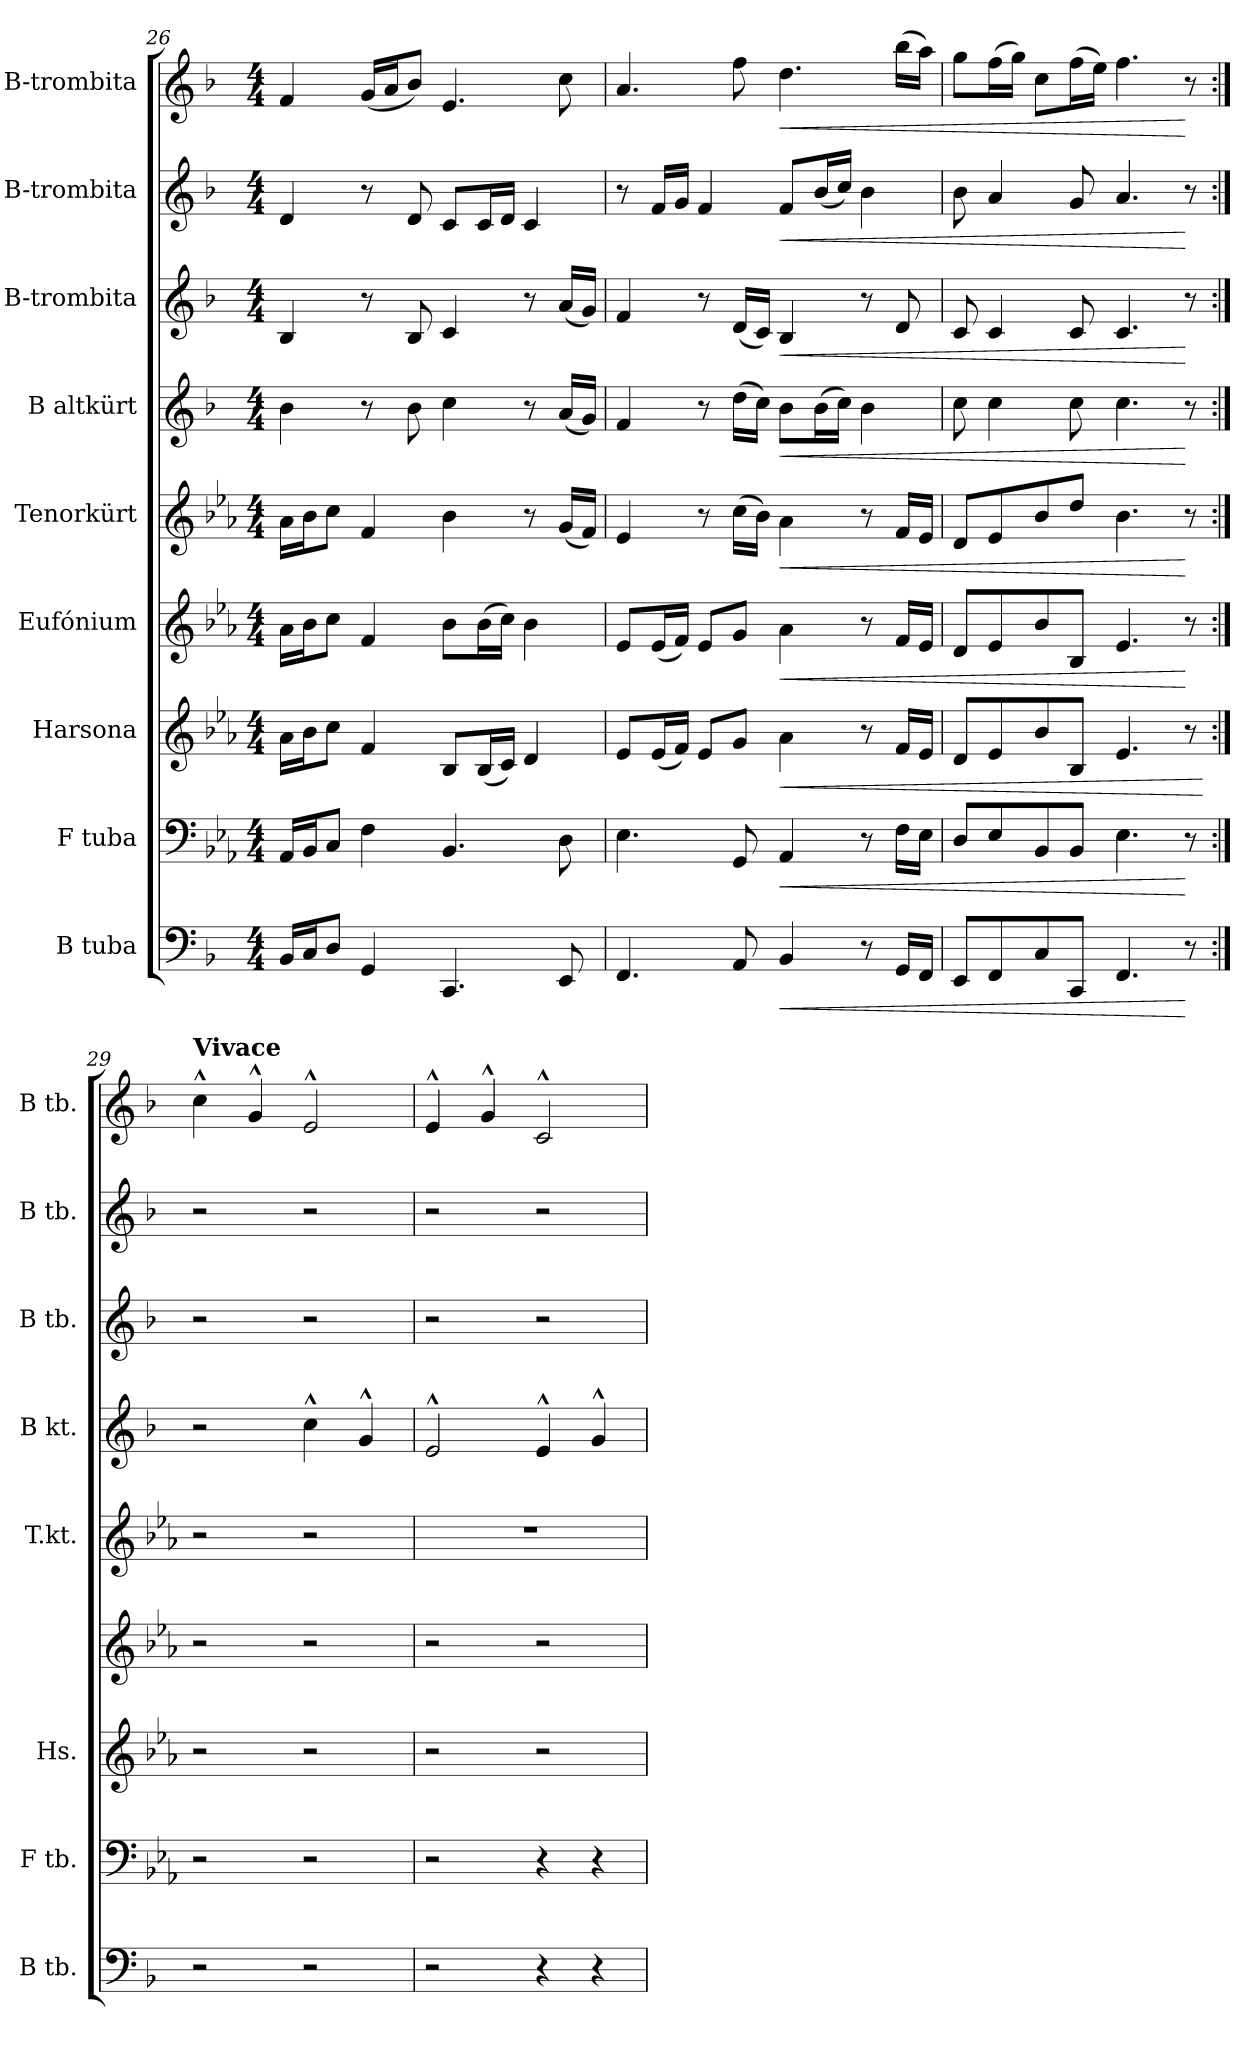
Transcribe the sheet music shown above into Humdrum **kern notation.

**kern	**dynam	**kern	**dynam	**kern	**dynam	**kern	**dynam	**kern	**dynam	**kern	**dynam	**kern	**dynam	**kern	**dynam	**kern	**dynam
*part9	*part9	*part8	*part8	*part7	*part7	*part6	*part6	*part5	*part5	*part4	*part4	*part3	*part3	*part2	*part2	*part1	*part1
*staff9	*staff9	*staff8	*staff8	*staff7	*staff7	*staff6	*staff6	*staff5	*staff5	*staff4	*staff4	*staff3	*staff3	*staff2	*staff2	*staff1	*staff1
*I"B tuba	*	*I"F tuba	*	*I"Harsona	*	*I"Eufónium	*	*I"Tenorkürt	*	*I"B altkürt	*	*I"B-trombita	*	*I"B-trombita	*	*I"B-trombita	*
*I'B tb.	*	*I'F tb.	*	*I'Hs.	*	*	*	*I'T.kt.	*	*I'B kt.	*	*I'B tb.	*	*I'B tb.	*	*I'B tb.	*
*clefF4	*	*clefF4	*	*clefG2	*	*clefG2	*	*clefG2	*	*clefG2	*	*clefG2	*	*clefG2	*	*clefG2	*
*ITrd1c2	*	*	*	*ITrd8c14	*	*ITrd8c14	*	*ITrd8c14	*	*ITrd1c2	*	*ITrd1c2	*	*ITrd1c2	*	*ITrd1c2	*
*k[b-e-a-]	*	*k[b-e-a-]	*	*k[b-e-a-]	*	*k[b-e-a-]	*	*k[b-e-a-]	*	*k[b-e-a-]	*	*k[b-e-a-]	*	*k[b-e-a-]	*	*k[b-e-a-]	*
*M4/4	*	*M4/4	*	*M4/4	*	*M4/4	*	*M4/4	*	*M4/4	*	*M4/4	*	*M4/4	*	*M4/4	*
=26	=26	=26	=26	=26	=26	=26	=26	=26	=26	=26	=26	=26	=26	=26	=26	=26	=26
16AA-/LL	.	16AA-/LL	.	16A-\LL	.	16A-\LL	.	16A-\LL	.	4a-\	.	4A-/	.	4c/	.	4e-/	.
16BB-/J	.	16BB-/J	.	16B-\J	.	16B-\J	.	16B-\J	.	.	.	.	.	.	.	.	.
8C/J	.	8C/J	.	8c\J	.	8c\J	.	8c\J	.	.	.	.	.	.	.	.	.
4FF/	.	4F\	.	4F/	.	4F/	.	4F/	.	8r	.	8r	.	8r	.	(<16f/LL	.
.	.	.	.	.	.	.	.	.	.	.	.	.	.	.	.	16g/J	.
.	.	.	.	.	.	.	.	.	.	8a-\	.	8A-/	.	8c/	.	8a-/J)	.
4.BBB-/	.	4.BB-/	.	8BB-/L	.	8B-\L	.	4B-\	.	4b-\	.	4B-/	.	8B-/L	.	4.d/	.
.	.	.	.	(<16BB-/L	.	(>16B-\L	.	.	.	.	.	.	.	16B-/L	.	.	.
.	.	.	.	16C/JJ)	.	16c\JJ)	.	.	.	.	.	.	.	16c/JJ	.	.	.
.	.	.	.	4D/	.	4B-\	.	8r	.	8r	.	8r	.	4B-/	.	.	.
8DD/	.	8D\	.	.	.	.	.	(<16G/LL	.	(<16g/LL	.	(<16g/LL	.	.	.	8b-\	.
.	.	.	.	.	.	.	.	16F/JJ)	.	16f/JJ)	.	16f/JJ)	.	.	.	.	.
=27	=27	=27	=27	=27	=27	=27	=27	=27	=27	=27	=27	=27	=27	=27	=27	=27	=27
4.EE-/	.	4.E-\	.	8E-/L	.	8E-/L	.	4E-/	.	4e-/	.	4e-/	.	8r	.	4.g/	.
.	.	.	.	(<16E-/L	.	(<16E-/L	.	.	.	.	.	.	.	16e-/LL	.	.	.
.	.	.	.	16F/JJ)	.	16F/JJ)	.	.	.	.	.	.	.	16f/JJ	.	.	.
.	.	.	.	8E-/L	.	8E-/L	.	8r	.	8r	.	8r	.	4e-/	.	.	.
8GG/	.	8GG/	.	8G/J	.	8G/J	.	(>16c\LL	.	(>16cc\LL	.	(<16c/LL	.	.	.	8ee-\	.
.	.	.	.	.	.	.	.	16B-\JJ)	.	16b-\JJ)	.	16B-/JJ)	.	.	.	.	.
!	!LO:HP:b	!	!LO:HP:b	!	!LO:HP:b	!	!LO:HP:b	!	!LO:HP:b	!	!LO:HP:b	!	!LO:HP:b	!	!LO:HP:b	!	!LO:HP:b
4AA-/	<	4AA-/	<	4A-\	<	4A-\	<	4A-\	<	8a-\L	<	4A-/	<	8e-/L	<	4.cc\	<
.	.	.	.	.	.	.	.	.	.	(>16a-\L	.	.	.	(<16a-/L	.	.	.
.	.	.	.	.	.	.	.	.	.	16b-\JJ)	.	.	.	16b-/JJ)	.	.	.
8r	.	8r	.	8r	.	8r	.	8r	.	4a-\	.	8r	.	4a-\	.	.	.
16FF/LL	.	16F\LL	.	16F/LL	.	16F/LL	.	16F/LL	.	.	.	8c/	.	.	.	(>16aa-\LL	.
16EE-/JJ	.	16E-\JJ	.	16E-/JJ	.	16E-/JJ	.	16E-/JJ	.	.	.	.	.	.	.	16gg\JJ)	.
!!LO:PB:g=z
=28	=28	=28	=28	=28	=28	=28	=28	=28	=28	=28	=28	=28	=28	=28	=28	=28	=28
8DD/L	.	8D/L	.	8D/L	.	8D/L	.	8D/L	.	8b-\	.	8B-/	.	8a-\	.	8ff\L	.
8EE-/	.	8E-/	.	8E-/	.	8E-/	.	8E-/	.	4b-\	.	4B-/	.	4g/	.	(>16ee-\L	.
.	.	.	.	.	.	.	.	.	.	.	.	.	.	.	.	16ff\JJ)	.
8BB-/	.	8BB-/	.	8B-/	.	8B-/	.	8B-/	.	.	.	.	.	.	.	8b-\L	.
8BBB-/J	.	8BB-/J	.	8BB-/J	.	8BB-/J	.	8d/J	.	8b-\	.	8B-/	.	8f/	.	(>16ee-\L	.
.	.	.	.	.	.	.	.	.	.	.	.	.	.	.	.	16dd\JJ)	.
4.EE-/	.	4.E-\	.	4.E-/	.	4.E-/	.	4.B-\	.	4.b-\	.	4.B-/	.	4.g/	.	4.ee-\	.
8r	[	8r	[	8r	.	8r	[	8r	[	8r	[	8r	[	8r	[	8r	[
.	.	.	.	.	[	.	.	.	.	.	.	.	.	.	.	.	.
=29:|!	=29:|!	=29:|!	=29:|!	=29:|!	=29:|!	=29:|!	=29:|!	=29:|!	=29:|!	=29:|!	=29:|!	=29:|!	=29:|!	=29:|!	=29:|!	=29:|!	=29:|!
!	!	!	!	!	!	!	!	!	!	!	!	!	!	!	!	!LO:TX:a:B:t=Vivace	!
2r	.	2r	.	2r	.	2r	.	2r	.	2r	.	2r	.	2r	.	4b-^^\	.
.	.	.	.	.	.	.	.	.	.	.	.	.	.	.	.	4f^^/	.
2r	.	2r	.	2r	.	2r	.	2r	.	4b-^^\	.	2r	.	2r	.	2d^^/	.
.	.	.	.	.	.	.	.	.	.	4f^^/	.	.	.	.	.	.	.
=30	=30	=30	=30	=30	=30	=30	=30	=30	=30	=30	=30	=30	=30	=30	=30	=30	=30
2r	.	2r	.	2r	.	2r	.	1r	.	2d^^/	.	2r	.	2r	.	4d^^/	.
.	.	.	.	.	.	.	.	.	.	.	.	.	.	.	.	4f^^/	.
4r	.	4r	.	2r	.	2r	.	.	.	4d^^/	.	2r	.	2r	.	2B-^^/	.
4r	.	4r	.	.	.	.	.	.	.	4f^^/	.	.	.	.	.	.	.
=	=	=	=	=	=	=	=	=	=	=	=	=	=	=	=	=	=
*-	*-	*-	*-	*-	*-	*-	*-	*-	*-	*-	*-	*-	*-	*-	*-	*-	*-
